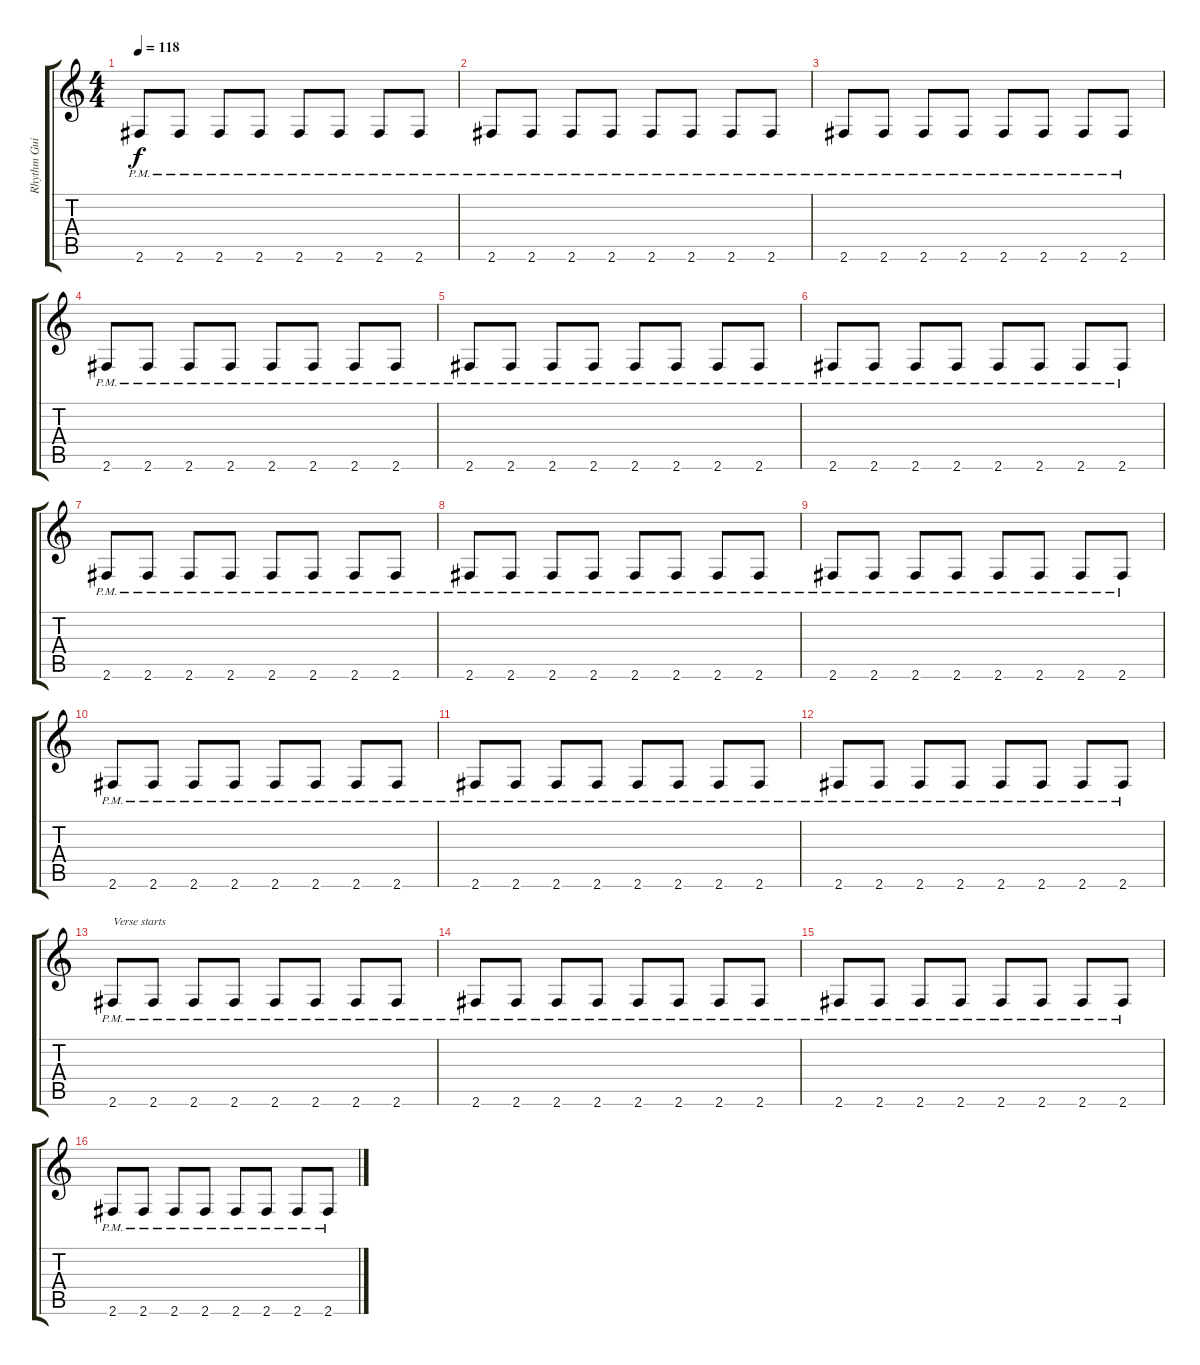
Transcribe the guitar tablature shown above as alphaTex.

\track ("Rhythm Guitar 1" "Rhythm Gui") {instrument distortionguitar}
\staff {score tabs}
\tuning (E4 B3 G3 D3 A2 E2) {hide}
\ts (4 4)
\tempo 118
\clef g2
\ks c
2.6{pm}.8{dy f instrument distortionguitar} 2.6{pm}.8 2.6{pm}.8 2.6{pm}.8 2.6{pm}.8 2.6{pm}.8 2.6{pm}.8 2.6{pm}.8 |
2.6{pm}.8 2.6{pm}.8 2.6{pm}.8 2.6{pm}.8 2.6{pm}.8 2.6{pm}.8 2.6{pm}.8 2.6{pm}.8 |
2.6{pm}.8 2.6{pm}.8 2.6{pm}.8 2.6{pm}.8 2.6{pm}.8 2.6{pm}.8 2.6{pm}.8 2.6{pm}.8 |
2.6{pm}.8 2.6{pm}.8 2.6{pm}.8 2.6{pm}.8 2.6{pm}.8 2.6{pm}.8 2.6{pm}.8 2.6{pm}.8 |
2.6{pm}.8 2.6{pm}.8 2.6{pm}.8 2.6{pm}.8 2.6{pm}.8 2.6{pm}.8 2.6{pm}.8 2.6{pm}.8 |
2.6{pm}.8 2.6{pm}.8 2.6{pm}.8 2.6{pm}.8 2.6{pm}.8 2.6{pm}.8 2.6{pm}.8 2.6{pm}.8 |
2.6{pm}.8 2.6{pm}.8 2.6{pm}.8 2.6{pm}.8 2.6{pm}.8 2.6{pm}.8 2.6{pm}.8 2.6{pm}.8 |
2.6{pm}.8 2.6{pm}.8 2.6{pm}.8 2.6{pm}.8 2.6{pm}.8 2.6{pm}.8 2.6{pm}.8 2.6{pm}.8 |
2.6{pm}.8 2.6{pm}.8 2.6{pm}.8 2.6{pm}.8 2.6{pm}.8 2.6{pm}.8 2.6{pm}.8 2.6{pm}.8 |
2.6{pm}.8 2.6{pm}.8 2.6{pm}.8 2.6{pm}.8 2.6{pm}.8 2.6{pm}.8 2.6{pm}.8 2.6{pm}.8 |
2.6{pm}.8 2.6{pm}.8 2.6{pm}.8 2.6{pm}.8 2.6{pm}.8 2.6{pm}.8 2.6{pm}.8 2.6{pm}.8 |
2.6{pm}.8 2.6{pm}.8 2.6{pm}.8 2.6{pm}.8 2.6{pm}.8 2.6{pm}.8 2.6{pm}.8 2.6{pm}.8 |
2.6{pm}.8{txt "Verse starts"} 2.6{pm}.8 2.6{pm}.8 2.6{pm}.8 2.6{pm}.8 2.6{pm}.8 2.6{pm}.8 2.6{pm}.8 |
2.6{pm}.8 2.6{pm}.8 2.6{pm}.8 2.6{pm}.8 2.6{pm}.8 2.6{pm}.8 2.6{pm}.8 2.6{pm}.8 |
2.6{pm}.8 2.6{pm}.8 2.6{pm}.8 2.6{pm}.8 2.6{pm}.8 2.6{pm}.8 2.6{pm}.8 2.6{pm}.8 |
2.6{pm}.8 2.6{pm}.8 2.6{pm}.8 2.6{pm}.8 2.6{pm}.8 2.6{pm}.8 2.6{pm}.8 2.6{pm}.8
